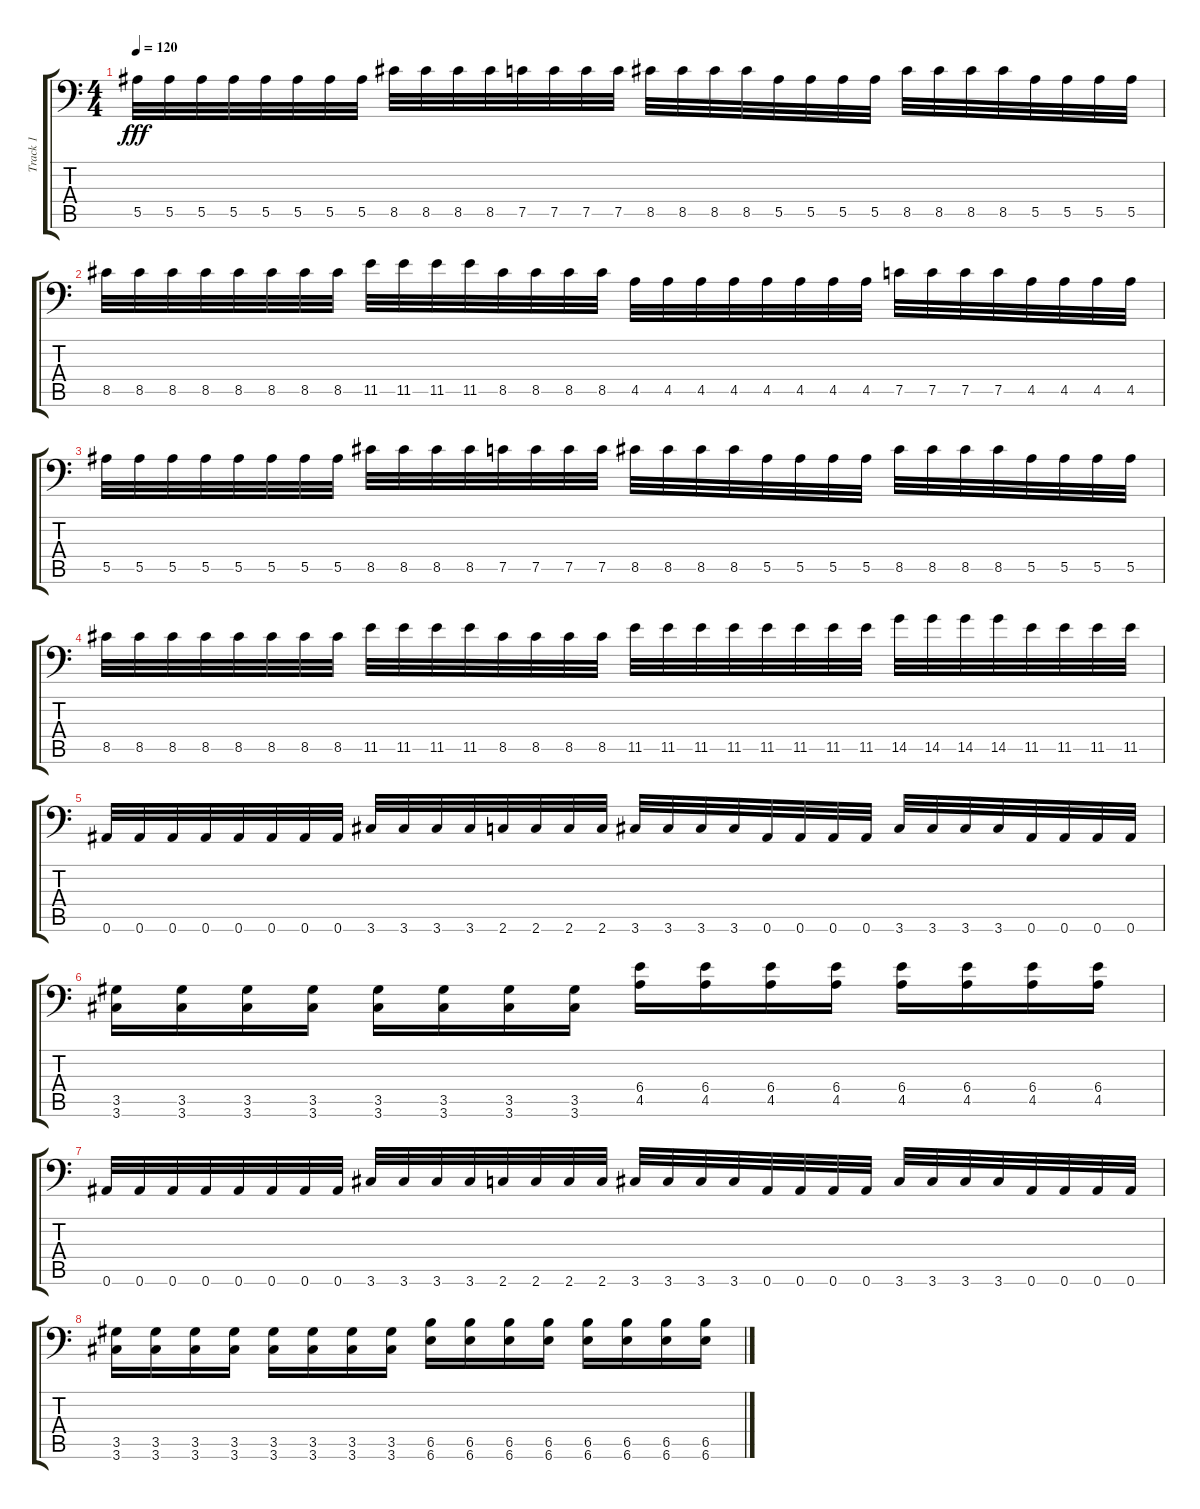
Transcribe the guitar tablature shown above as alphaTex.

\track ("Track 1" "Track 1") {instrument overdrivenguitar}
\staff {score tabs}
\tuning (C4 G3 Eb3 Bb2 F2 Bb1) {hide}
\ts (4 4)
\tempo 120
\clef f4
\ks c
5.5.32{dy fff} 5.5.32 5.5.32 5.5.32 5.5.32 5.5.32 5.5.32 5.5.32 8.5.32 8.5.32 8.5.32 8.5.32 7.5.32 7.5.32 7.5.32 7.5.32 8.5.32 8.5.32 8.5.32 8.5.32 5.5.32 5.5.32 5.5.32 5.5.32 8.5.32 8.5.32 8.5.32 8.5.32 5.5.32 5.5.32 5.5.32 5.5.32 |
8.5.32 8.5.32 8.5.32 8.5.32 8.5.32 8.5.32 8.5.32 8.5.32 11.5.32 11.5.32 11.5.32 11.5.32 8.5.32 8.5.32 8.5.32 8.5.32 4.5.32 4.5.32 4.5.32 4.5.32 4.5.32 4.5.32 4.5.32 4.5.32 7.5.32 7.5.32 7.5.32 7.5.32 4.5.32 4.5.32 4.5.32 4.5.32 |
5.5.32 5.5.32 5.5.32 5.5.32 5.5.32 5.5.32 5.5.32 5.5.32 8.5.32 8.5.32 8.5.32 8.5.32 7.5.32 7.5.32 7.5.32 7.5.32 8.5.32 8.5.32 8.5.32 8.5.32 5.5.32 5.5.32 5.5.32 5.5.32 8.5.32 8.5.32 8.5.32 8.5.32 5.5.32 5.5.32 5.5.32 5.5.32 |
8.5.32 8.5.32 8.5.32 8.5.32 8.5.32 8.5.32 8.5.32 8.5.32 11.5.32 11.5.32 11.5.32 11.5.32 8.5.32 8.5.32 8.5.32 8.5.32 11.5.32 11.5.32 11.5.32 11.5.32 11.5.32 11.5.32 11.5.32 11.5.32 14.5.32 14.5.32 14.5.32 14.5.32 11.5.32 11.5.32 11.5.32 11.5.32 |
0.6.32 0.6.32 0.6.32 0.6.32 0.6.32 0.6.32 0.6.32 0.6.32 3.6.32 3.6.32 3.6.32 3.6.32 2.6.32 2.6.32 2.6.32 2.6.32 3.6.32 3.6.32 3.6.32 3.6.32 0.6.32 0.6.32 0.6.32 0.6.32 3.6.32 3.6.32 3.6.32 3.6.32 0.6.32 0.6.32 0.6.32 0.6.32 |
(3.5 3.6).16 (3.5 3.6).16 (3.5 3.6).16 (3.5 3.6).16 (3.5 3.6).16 (3.5 3.6).16 (3.5 3.6).16 (3.5 3.6).16 (6.4 4.5).16 (6.4 4.5).16 (6.4 4.5).16 (6.4 4.5).16 (6.4 4.5).16 (6.4 4.5).16 (6.4 4.5).16 (6.4 4.5).16 |
0.6.32 0.6.32 0.6.32 0.6.32 0.6.32 0.6.32 0.6.32 0.6.32 3.6.32 3.6.32 3.6.32 3.6.32 2.6.32 2.6.32 2.6.32 2.6.32 3.6.32 3.6.32 3.6.32 3.6.32 0.6.32 0.6.32 0.6.32 0.6.32 3.6.32 3.6.32 3.6.32 3.6.32 0.6.32 0.6.32 0.6.32 0.6.32 |
(3.5 3.6).16 (3.5 3.6).16 (3.5 3.6).16 (3.5 3.6).16 (3.5 3.6).16 (3.5 3.6).16 (3.5 3.6).16 (3.5 3.6).16 (6.5 6.6).16 (6.5 6.6).16 (6.5 6.6).16 (6.5 6.6).16 (6.5 6.6).16 (6.5 6.6).16 (6.5 6.6).16 (6.5 6.6).16
